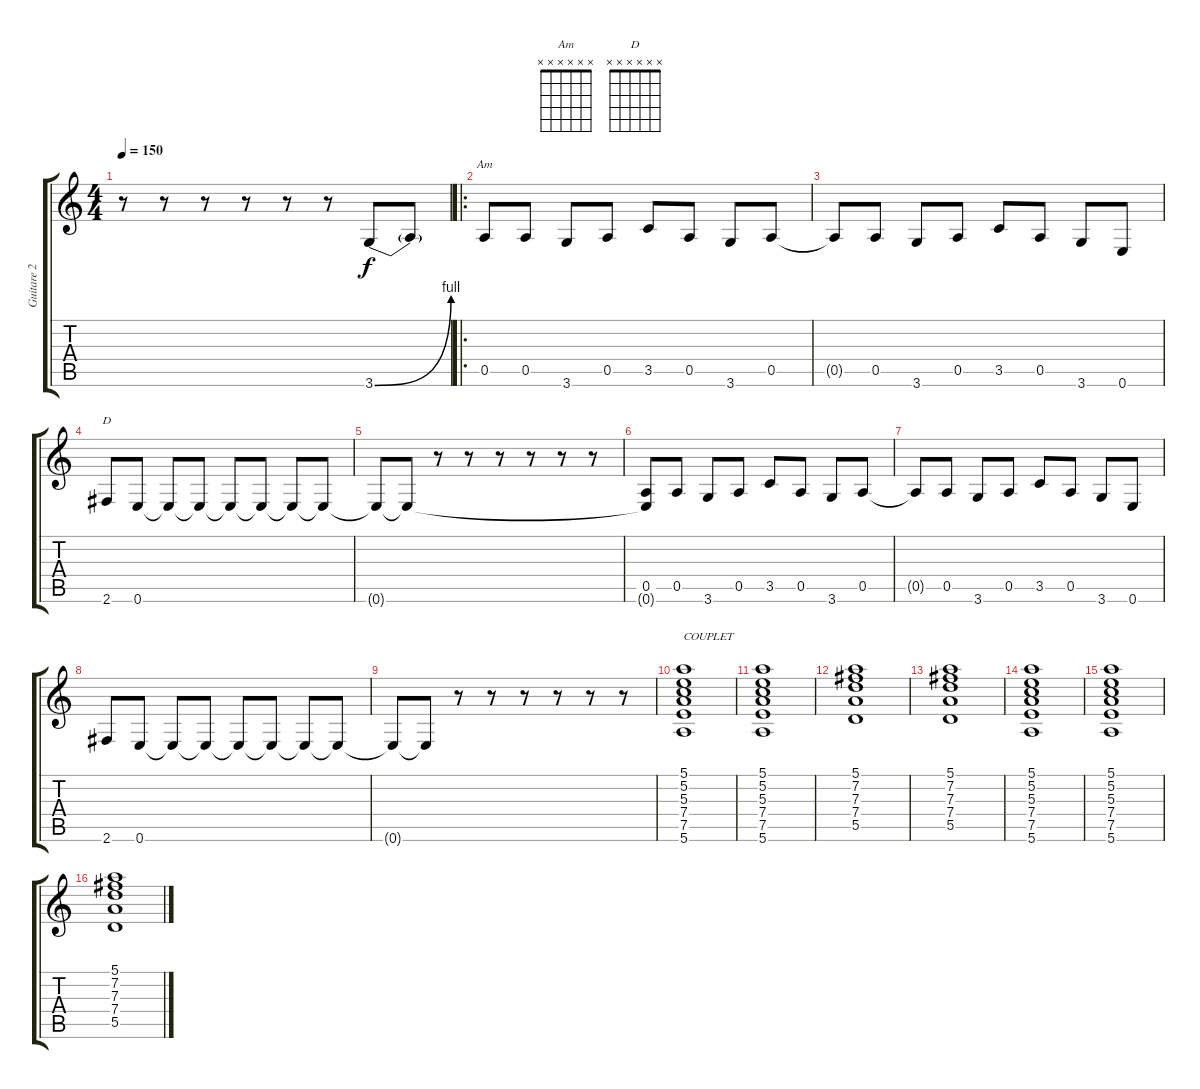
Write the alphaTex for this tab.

\track ("Guitare 2" "Guitare 2") {instrument overdrivenguitar}
\staff {score tabs}
\tuning (E4 B3 G3 D3 A2 E2) {hide}
\chord ("Am" x x x x x x)
\chord ("D" x x x x x x)
\ts (4 4)
\tempo 150
\clef g2
\ks c
r.8{dy f volume 16 instrument overdrivenguitar} r.8 r.8 r.8 r.8 r.8 3.6{be (bend 0 0 60 4)}.8 3.6{t}.8 |
\ro
0.5.8{ch "Am" volume 14 instrument overdrivenguitar} 0.5.8 3.6.8 0.5.8 3.5.8 0.5.8 3.6.8 0.5.8 |
0.5{t}.8 0.5.8 3.6.8 0.5.8 3.5.8 0.5.8 3.6.8 0.6.8 |
2.6.8{ch "D"} 0.6.8 0.6{t}.8 0.6{t}.8 0.6{t}.8 0.6{t}.8 0.6{t}.8 0.6{t}.8 |
0.6{t}.8 0.6{t}.8 r.8 r.8 r.8 r.8 r.8 r.8 |
(0.5 0.6{t}).8 0.5.8 3.6.8 0.5.8 3.5.8 0.5.8 3.6.8 0.5.8 |
0.5{t}.8 0.5.8 3.6.8 0.5.8 3.5.8 0.5.8 3.6.8 0.6.8 |
2.6.8 0.6.8 0.6{t}.8 0.6{t}.8 0.6{t}.8 0.6{t}.8 0.6{t}.8 0.6{t}.8 |
0.6{t}.8 0.6{t}.8 r.8 r.8 r.8 r.8 r.8 r.8 |
(5.1 5.2 5.3 7.4 7.5 5.6).1{txt "COUPLET" instrument electricguitarmuted} |
(5.1 5.2 5.3 7.4 7.5 5.6).1 |
(5.1 7.2 7.3 7.4 5.5).1 |
(5.1 7.2 7.3 7.4 5.5).1 |
(5.1 5.2 5.3 7.4 7.5 5.6).1 |
(5.1 5.2 5.3 7.4 7.5 5.6).1 |
(5.1 7.2 7.3 7.4 5.5).1
